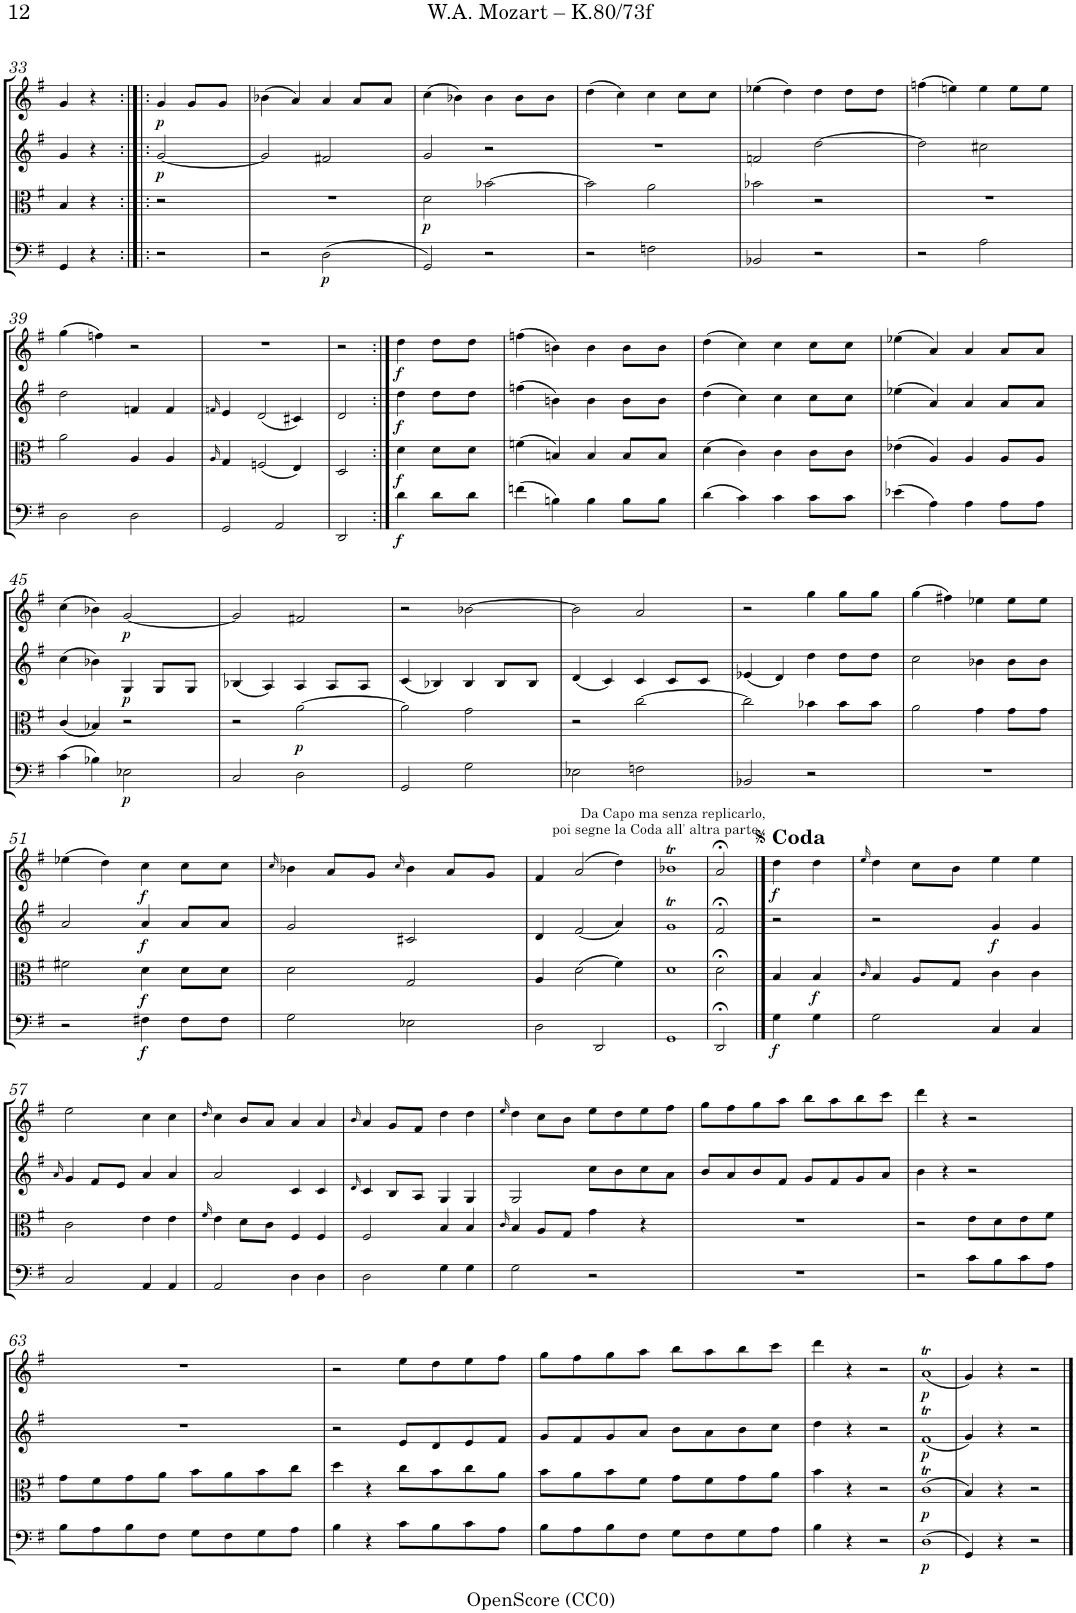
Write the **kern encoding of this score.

**kern	**dynam	**kern	**dynam	**kern	**dynam	**kern	**dynam
*part4	*part4	*part3	*part3	*part2	*part2	*part1	*part1
*staff4	*staff4	*staff3	*staff3	*staff2	*staff2	*staff1	*staff1
*I"Violoncello	*	*I"Viola	*	*I"Violin 2	*	*I"Violin 1	*
*I'Vc	*	*I'Vla	*	*I'Vln	*	*I'Vln	*
!!LO:PB:g=z
*clefF4	*	*clefC3	*	*clefG2	*	*clefG2	*
*k[f#]	*	*k[f#]	*	*k[f#]	*	*k[f#]	*
*M2/2	*	*M2/2	*	*M2/2	*	*M2/2	*
*met(c|)	*	*met(c|)	*	*met(c|)	*	*met(c|)	*
=33	=33	=33	=33	=33	=33	=33	=33
4GG/	.	4B/	.	4g/	.	4g/	.
4r	.	4r	.	4r	.	4r	.
=33X1:|!|:	=33X1:|!|:	=33X1:|!|:	=33X1:|!|:	=33X1:|!|:	=33X1:|!|:	=33X1:|!|:	=33X1:|!|:
!	!	!	!	!	!LO:DY:b	!	!LO:DY:b
2r	.	2r	.	[<2g/	p	4g/	p
.	.	.	.	.	.	8g/L	.
.	.	.	.	.	.	8g/J	.
=34	=34	=34	=34	=34	=34	=34	=34
2r	.	1r	.	2g/]	.	(4b-X\	.
.	.	.	.	.	.	4a/)	.
!	!LO:DY:b	!	!	!	!	!	!
(>2D\	p	.	.	2f#X/	.	4a/	.
.	.	.	.	.	.	8a/L	.
.	.	.	.	.	.	8a/J	.
=35	=35	=35	=35	=35	=35	=35	=35
!	!	!	!LO:DY:b	!	!	!	!
2GG/)	.	2d\	p	2g/	.	(4cc\	.
.	.	.	.	.	.	4b-X\)	.
2r	.	[>2b-X\	.	2r	.	4b-\	.
.	.	.	.	.	.	8b-\L	.
.	.	.	.	.	.	8b-\J	.
=36	=36	=36	=36	=36	=36	=36	=36
2r	.	2b-\]	.	1r	.	(4dd\	.
.	.	.	.	.	.	4cc\)	.
2Fn\	.	2a\	.	.	.	4cc\	.
.	.	.	.	.	.	8cc\L	.
.	.	.	.	.	.	8cc\J	.
=37	=37	=37	=37	=37	=37	=37	=37
2BB-X/	.	2b-X\	.	2fn/	.	(4ee-X\	.
.	.	.	.	.	.	4dd\)	.
2r	.	2r	.	[>2dd\	.	4dd\	.
.	.	.	.	.	.	8dd\L	.
.	.	.	.	.	.	8dd\J	.
=38	=38	=38	=38	=38	=38	=38	=38
2r	.	1r	.	2dd\]	.	(4ffn\	.
.	.	.	.	.	.	4een\)	.
2A\	.	.	.	2cc#X\	.	4ee\	.
.	.	.	.	.	.	8ee\L	.
.	.	.	.	.	.	8ee\J	.
!!LO:LB:g=z
=39	=39	=39	=39	=39	=39	=39	=39
2D\	.	2a\	.	2dd\	.	(4gg\	.
.	.	.	.	.	.	4ffn\)	.
2D\	.	4A/	.	4fn/	.	2r	.
.	.	4A/	.	4f/	.	.	.
=40	=40	=40	=40	=40	=40	=40	=40
.	.	16qA/	.	16qfn/	.	.	.
2GG/	.	4G/	.	4e/	.	1r	.
.	.	(2Fn/	.	(2d/	.	.	.
2AA/	.	.	.	.	.	.	.
.	.	4E/)	.	4c#X/)	.	.	.
=41	=41	=41	=41	=41	=41	=41	=41
2DD/	.	2D/	.	2d/	.	2r	.
=41X2:|!	=41X2:|!	=41X2:|!	=41X2:|!	=41X2:|!	=41X2:|!	=41X2:|!	=41X2:|!
!	!LO:DY:b	!	!LO:DY:b	!	!LO:DY:b	!	!LO:DY:b
4d\	f	4d\	f	4dd\	f	4dd\	f
8d\L	.	8d\L	.	8dd\L	.	8dd\L	.
8d\J	.	8d\J	.	8dd\J	.	8dd\J	.
=42	=42	=42	=42	=42	=42	=42	=42
(>4fn\	.	(>4fn\	.	(4ffn\	.	(4ffn\	.
4Bn\)	.	4Bn/)	.	4bn\)	.	4bn\)	.
4B\	.	4B/	.	4b\	.	4b\	.
8B\L	.	8B/L	.	8b\L	.	8b\L	.
8B\J	.	8B/J	.	8b\J	.	8b\J	.
=43	=43	=43	=43	=43	=43	=43	=43
(>4d\	.	(>4d\	.	(4dd\	.	(4dd\	.
4c\)	.	4c\)	.	4cc\)	.	4cc\)	.
4c\	.	4c\	.	4cc\	.	4cc\	.
8c\L	.	8c\L	.	8cc\L	.	8cc\L	.
8c\J	.	8c\J	.	8cc\J	.	8cc\J	.
=44	=44	=44	=44	=44	=44	=44	=44
(>4e-X\	.	(4e-X\	.	(4ee-X\	.	(4ee-X\	.
4A\)	.	4A/)	.	4a/)	.	4a/)	.
4A\	.	4A/	.	4a/	.	4a/	.
8A\L	.	8A/L	.	8a/L	.	8a/L	.
8A\J	.	8A/J	.	8a/J	.	8a/J	.
!!LO:LB:g=z
=45	=45	=45	=45	=45	=45	=45	=45
(>4c\	.	(<4c/	.	(4cc\	.	(4cc\	.
4B-X\)	.	4B-X/)	.	4b-X\)	.	4b-X\)	.
!	!LO:DY:b	!	!	!	!LO:DY:b	!	!LO:DY:b
2E-X\	p	2r	.	4G/	p	[<2g/	p
.	.	.	.	8G/L	.	.	.
.	.	.	.	8G/J	.	.	.
=46	=46	=46	=46	=46	=46	=46	=46
2C/	.	2r	.	(4B-X/	.	2g/]	.
.	.	.	.	4A/)	.	.	.
!	!	!	!LO:DY:b	!	!	!	!
2D\	.	[>2a\	p	4A/	.	2f#X/	.
.	.	.	.	8A/L	.	.	.
.	.	.	.	8A/J	.	.	.
=47	=47	=47	=47	=47	=47	=47	=47
2GG/	.	2a\]	.	(4c/	.	2r	.
.	.	.	.	4B-X/)	.	.	.
2G\	.	2g\	.	4B-/	.	[>2b-X\	.
.	.	.	.	8B-/L	.	.	.
.	.	.	.	8B-/J	.	.	.
=48	=48	=48	=48	=48	=48	=48	=48
2E-X\	.	2r	.	(4d/	.	2b-\]	.
.	.	.	.	4c/)	.	.	.
2Fn\	.	[>2cc\	.	4c/	.	2a/	.
.	.	.	.	8c/L	.	.	.
.	.	.	.	8c/J	.	.	.
=49	=49	=49	=49	=49	=49	=49	=49
2BB-X/	.	2cc\]	.	(4e-X/	.	2r	.
.	.	.	.	4d/)	.	.	.
2r	.	4b-X\	.	4dd\	.	4gg\	.
.	.	8b-\L	.	8dd\L	.	8gg\L	.
.	.	8b-\J	.	8dd\J	.	8gg\J	.
=50	=50	=50	=50	=50	=50	=50	=50
1r	.	2a\	.	2cc\	.	(4gg\	.
.	.	.	.	.	.	4ff#X\)	.
.	.	4g\	.	4b-X\	.	4ee-X\	.
.	.	8g\L	.	8b-\L	.	8ee-\L	.
.	.	8g\J	.	8b-\J	.	8ee-\J	.
!!LO:LB:g=z
=51	=51	=51	=51	=51	=51	=51	=51
2r	.	2f#X\	.	2a/	.	(4ee-X\	.
.	.	.	.	.	.	4dd\)	.
!	!LO:DY:b	!	!LO:DY:b	!	!LO:DY:b	!	!LO:DY:b
4F#X\	f	4d\	f	4a/	f	4cc\	f
8F#\L	.	8d\L	.	8a/L	.	8cc\L	.
8F#\J	.	8d\J	.	8a/J	.	8cc\J	.
=52	=52	=52	=52	=52	=52	=52	=52
.	.	.	.	.	.	16qcc/	.
2G\	.	2d\	.	2g/	.	4b-X\	.
.	.	.	.	.	.	8a/L	.
.	.	.	.	.	.	8g/J	.
.	.	.	.	.	.	16qcc/	.
2E-X\	.	2G/	.	2c#X/	.	4b-\	.
.	.	.	.	.	.	8a/L	.
.	.	.	.	.	.	8g/J	.
=53	=53	=53	=53	=53	=53	=53	=53
2D\	.	4A/	.	4d/	.	4f#/	.
.	.	(>2d\	.	(2f#/	.	(2a/	.
2DD/	.	.	.	.	.	.	.
.	.	4f#\)	.	4a/)	.	4dd\)	.
=54	=54	=54	=54	=54	=54	=54	=54
1GG	.	1d	.	1gT	.	1b-XT	.
=55	=55	=55	=55	=55	=55	=55	=55
2DD;</	.	2d;<\	.	2f#;</	.	2a;</	.
!	!	!	!	!	!	!LO:TX:a:t=Da Capo ma senza replicarlo,\n poi segne la Coda all' altra parte..	!
==55X3	==55X3	==55X3	==55X3	==55X3	==55X3	==55X3	==55X3
!	!LO:DY:b	!	!	!	!	!	!LO:DY:b
4G\	f	4B/	.	2r	.	4dd\	f
!	!	!	!LO:DY:b	!	!	!	!
4G\	.	4B/	f	.	.	4dd\	.
=56	=56	=56	=56	=56	=56	=56	=56
.	.	16qc/	.	.	.	16qee/	.
2G\	.	4B/	.	2r	.	4dd\	.
.	.	8A/L	.	.	.	8cc\L	.
.	.	8G/J	.	.	.	8b\J	.
!	!	!	!	!	!LO:DY:b	!	!
4C/	.	4c\	.	4g/	f	4ee\	.
4C/	.	4c\	.	4g/	.	4ee\	.
!!LO:LB:g=z
=57	=57	=57	=57	=57	=57	=57	=57
.	.	.	.	16qa/	.	.	.
2C/	.	2c\	.	4g/	.	2ee\	.
.	.	.	.	8f#/L	.	.	.
.	.	.	.	8e/J	.	.	.
4AA/	.	4e\	.	4a/	.	4cc\	.
4AA/	.	4e\	.	4a/	.	4cc\	.
=58	=58	=58	=58	=58	=58	=58	=58
.	.	16qf#/	.	.	.	16qdd/	.
2AA/	.	4e\	.	2a/	.	4cc\	.
.	.	8d\L	.	.	.	8b/L	.
.	.	8c\J	.	.	.	8a/J	.
4D\	.	4F#/	.	4c/	.	4a/	.
4D\	.	4F#/	.	4c/	.	4a/	.
=59	=59	=59	=59	=59	=59	=59	=59
.	.	.	.	16qd/	.	16qb/	.
2D\	.	2F#/	.	4c/	.	4a/	.
.	.	.	.	8B/L	.	8g/L	.
.	.	.	.	8A/J	.	8f#/J	.
4G\	.	4B/	.	4G/	.	4dd\	.
4G\	.	4B/	.	4G/	.	4dd\	.
=60	=60	=60	=60	=60	=60	=60	=60
.	.	16qc/	.	.	.	16qee/	.
2G\	.	4B/	.	2G/	.	4dd\	.
.	.	8A/L	.	.	.	8cc\L	.
.	.	8G/J	.	.	.	8b\J	.
2r	.	4g\	.	8cc\L	.	8ee\L	.
.	.	.	.	8b\	.	8dd\	.
.	.	4r	.	8cc\	.	8ee\	.
.	.	.	.	8a\J	.	8ff#\J	.
=61	=61	=61	=61	=61	=61	=61	=61
1r	.	1r	.	8b/L	.	8gg\L	.
.	.	.	.	8a/	.	8ff#\	.
.	.	.	.	8b/	.	8gg\	.
.	.	.	.	8f#/J	.	8aa\J	.
.	.	.	.	8g/L	.	8bb\L	.
.	.	.	.	8f#/	.	8aa\	.
.	.	.	.	8g/	.	8bb\	.
.	.	.	.	8a/J	.	8ccc\J	.
=62	=62	=62	=62	=62	=62	=62	=62
2r	.	2r	.	4b\	.	4ddd\	.
.	.	.	.	4r	.	4r	.
8c\L	.	8e\L	.	2r	.	2r	.
8B\	.	8d\	.	.	.	.	.
8c\	.	8e\	.	.	.	.	.
8A\J	.	8f#\J	.	.	.	.	.
!!LO:LB:g=z
=63	=63	=63	=63	=63	=63	=63	=63
8B\L	.	8g\L	.	1r	.	1r	.
8A\	.	8f#\	.	.	.	.	.
8B\	.	8g\	.	.	.	.	.
8F#\J	.	8a\J	.	.	.	.	.
8G\L	.	8b\L	.	.	.	.	.
8F#\	.	8a\	.	.	.	.	.
8G\	.	8b\	.	.	.	.	.
8A\J	.	8cc\J	.	.	.	.	.
=64	=64	=64	=64	=64	=64	=64	=64
4B\	.	4dd\	.	2r	.	2r	.
4r	.	4r	.	.	.	.	.
8c\L	.	8cc\L	.	8e/L	.	8ee\L	.
8B\	.	8b\	.	8d/	.	8dd\	.
8c\	.	8cc\	.	8e/	.	8ee\	.
8A\J	.	8a\J	.	8f#/J	.	8ff#\J	.
=65	=65	=65	=65	=65	=65	=65	=65
8B\L	.	8b\L	.	8g/L	.	8gg\L	.
8A\	.	8a\	.	8f#/	.	8ff#\	.
8B\	.	8b\	.	8g/	.	8gg\	.
8F#\J	.	8f#\J	.	8a/J	.	8aa\J	.
8G\L	.	8g\L	.	8b\L	.	8bb\L	.
8F#\	.	8f#\	.	8a\	.	8aa\	.
8G\	.	8g\	.	8b\	.	8bb\	.
8A\J	.	8a\J	.	8cc\J	.	8ccc\J	.
=66	=66	=66	=66	=66	=66	=66	=66
4B\	.	4b\	.	4dd\	.	4ddd\	.
4r	.	4r	.	4r	.	4r	.
2r	.	2r	.	2r	.	2r	.
=67	=67	=67	=67	=67	=67	=67	=67
!	!LO:DY:b	!	!LO:DY:b	!	!LO:DY:b	!	!LO:DY:b
(1D	p	(1cT	p	(1f#t	p	(1aT	p
=68	=68	=68	=68	=68	=68	=68	=68
4GG/)	.	4B/)	.	4g/)	.	4g/)	.
4r	.	4r	.	4r	.	4r	.
2r	.	2r	.	2r	.	2r	.
==	==	==	==	==	==	==	==
*-	*-	*-	*-	*-	*-	*-	*-
